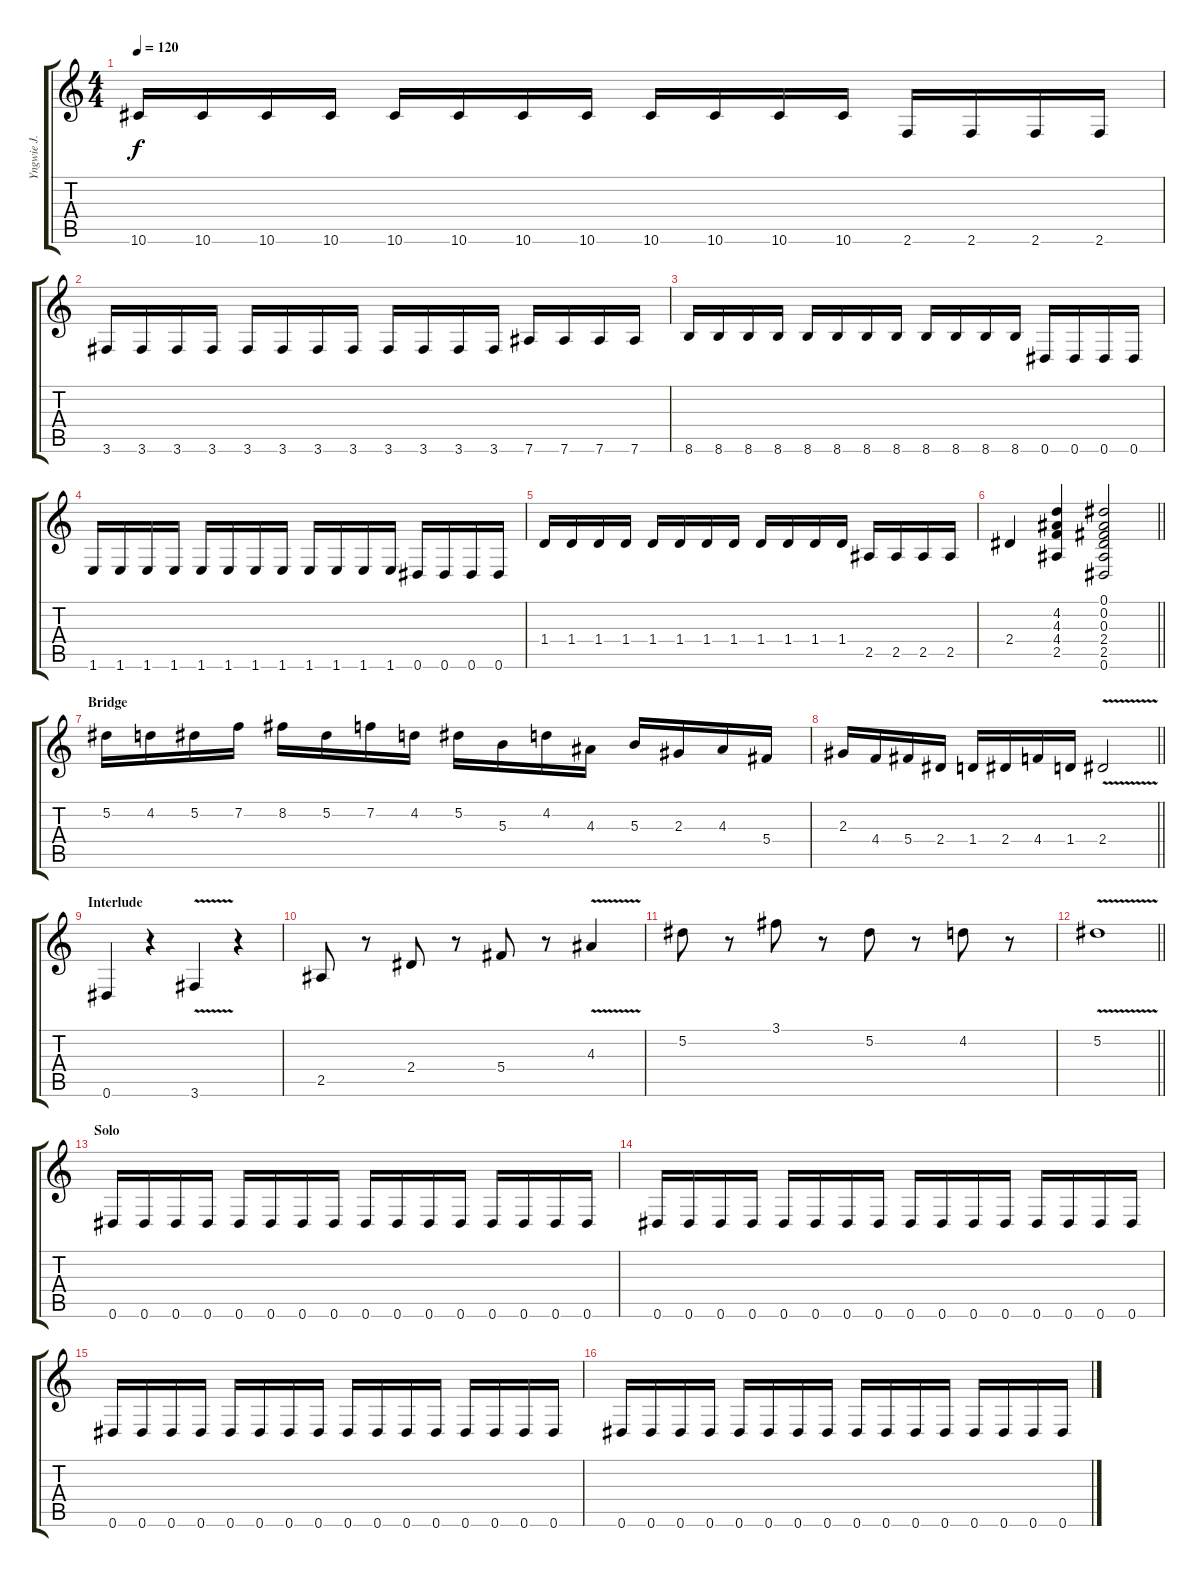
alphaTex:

\track ("Yngwie J. Malmsteen" "Yngwie J. ") {instrument distortionguitar}
\staff {score tabs}
\tuning (Eb4 Bb3 Gb3 Db3 Ab2 Eb2) {hide}
\ts (4 4)
\tempo 120
\clef g2
\ks c
10.6.16{dy f} 10.6.16 10.6.16 10.6.16 10.6.16 10.6.16 10.6.16 10.6.16 10.6.16 10.6.16 10.6.16 10.6.16 2.6.16 2.6.16 2.6.16 2.6.16 |
3.6.16 3.6.16 3.6.16 3.6.16 3.6.16 3.6.16 3.6.16 3.6.16 3.6.16 3.6.16 3.6.16 3.6.16 7.6.16 7.6.16 7.6.16 7.6.16 |
8.6.16 8.6.16 8.6.16 8.6.16 8.6.16 8.6.16 8.6.16 8.6.16 8.6.16 8.6.16 8.6.16 8.6.16 0.6.16 0.6.16 0.6.16 0.6.16 |
1.6.16 1.6.16 1.6.16 1.6.16 1.6.16 1.6.16 1.6.16 1.6.16 1.6.16 1.6.16 1.6.16 1.6.16 0.6.16 0.6.16 0.6.16 0.6.16 |
1.4.16 1.4.16 1.4.16 1.4.16 1.4.16 1.4.16 1.4.16 1.4.16 1.4.16 1.4.16 1.4.16 1.4.16 2.5.16 2.5.16 2.5.16 2.5.16 |
\barLineRight lightlight
2.4.4 (4.2 4.3 4.4 2.5).4 (0.1 0.2 0.3 2.4 2.5 0.6).2 |
\section ("" "Bridge")
5.2.16 4.2.16 5.2.16 7.2.16 8.2.16 5.2.16 7.2.16 4.2.16 5.2.16 5.3.16 4.2.16 4.3.16 5.3.16 2.3.16 4.3.16 5.4.16 |
\barLineRight lightlight
2.3.16 4.4.16 5.4.16 2.4.16 1.4.16 2.4.16 4.4.16 1.4.16 2.4{v}.2 |
\section ("" "Interlude")
0.6.4 r.4 3.6{v}.4 r.4 |
2.5.8 r.8 2.4.8 r.8 5.4.8 r.8 4.3{v}.4 |
5.2.8 r.8 3.1.8 r.8 5.2.8 r.8 4.2.8 r.8 |
\barLineRight lightlight
5.2{v}.1 |
\section ("" "Solo")
0.6.16 0.6.16 0.6.16 0.6.16 0.6.16 0.6.16 0.6.16 0.6.16 0.6.16 0.6.16 0.6.16 0.6.16 0.6.16 0.6.16 0.6.16 0.6.16 |
0.6.16 0.6.16 0.6.16 0.6.16 0.6.16 0.6.16 0.6.16 0.6.16 0.6.16 0.6.16 0.6.16 0.6.16 0.6.16 0.6.16 0.6.16 0.6.16 |
0.6.16 0.6.16 0.6.16 0.6.16 0.6.16 0.6.16 0.6.16 0.6.16 0.6.16 0.6.16 0.6.16 0.6.16 0.6.16 0.6.16 0.6.16 0.6.16 |
0.6.16 0.6.16 0.6.16 0.6.16 0.6.16 0.6.16 0.6.16 0.6.16 0.6.16 0.6.16 0.6.16 0.6.16 0.6.16 0.6.16 0.6.16 0.6.16
